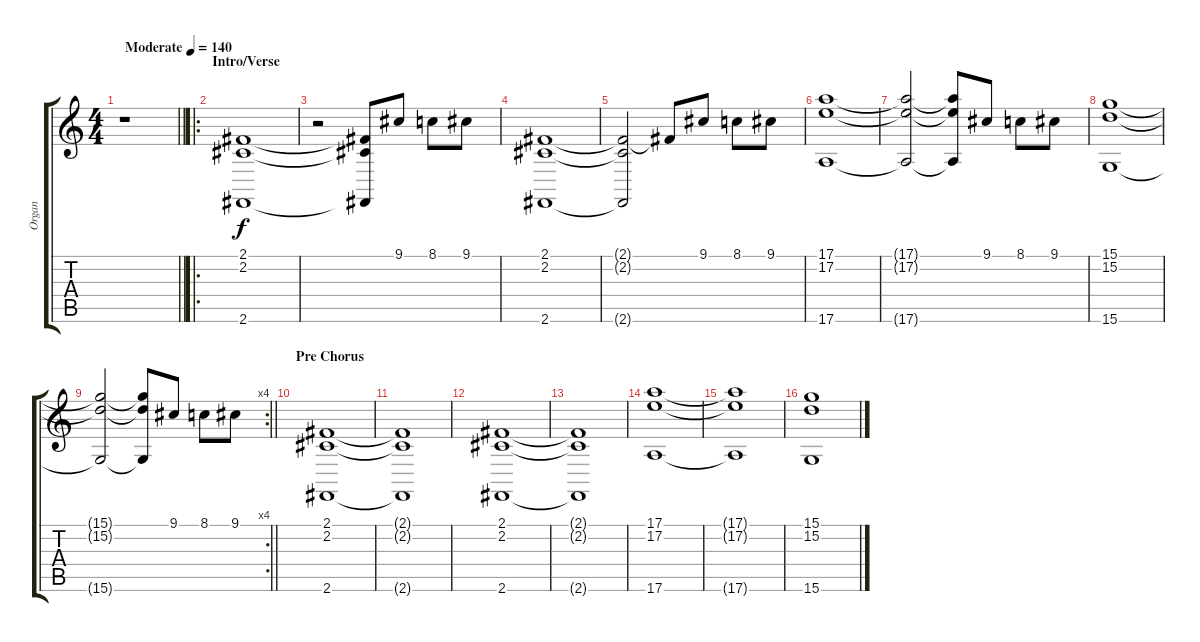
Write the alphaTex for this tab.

\track ("Organ" "Organ") {instrument churchorgan}
\staff {score tabs}
\tuning (E4 B3 G3 D3 A2 E2) {hide}
\ts (4 4)
\tempo (140 "Moderate")
\clef g2
\barLineRight lightlight
\ks c
r.1{dy f instrument churchorgan} |
\ro
\section ("" "Intro/Verse")
(2.1 2.2 2.6).1 |
r.2 (2.1{t} 2.2{t} 2.6{t}).8 9.1.8 8.1.8 9.1.8 |
(2.1 2.2 2.6).1 |
(2.1{t} 2.2{t} 2.6{t}).2 2.1{t}.8 9.1.8 8.1.8 9.1.8 |
(17.1 17.2 17.6).1 |
(17.1{t} 17.2{t} 17.6{t}).2 (17.1{t} 17.2{t} 17.6{t}).8 9.1.8 8.1.8 9.1.8 |
(15.1 15.2 15.6).1 |
\rc 4
\barLineRight lightlight
(15.1{t} 15.2{t} 15.6{t}).2 (15.1{t} 15.2{t} 15.6{t}).8 9.1.8 8.1.8 9.1.8 |
\section ("" "Pre Chorus")
(2.1 2.2 2.6).1 |
(2.1{t} 2.2{t} 2.6{t}).1 |
(2.1 2.2 2.6).1 |
(2.1{t} 2.2{t} 2.6{t}).1 |
(17.1 17.2 17.6).1 |
(17.1{t} 17.2{t} 17.6{t}).1 |
(15.1 15.2 15.6).1
